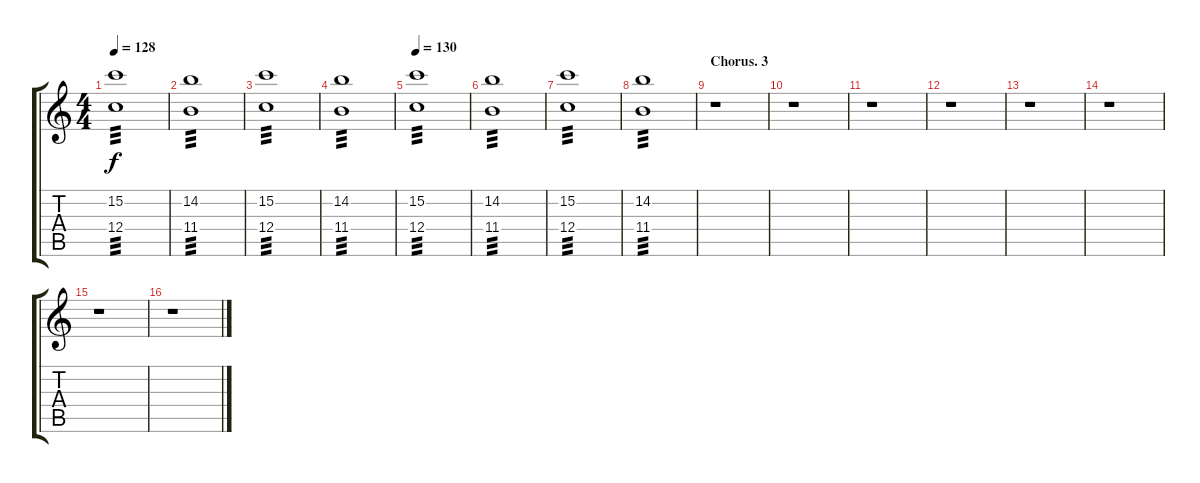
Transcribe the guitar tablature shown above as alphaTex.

\track "" {instrument distortionguitar}
\staff {score tabs}
\tuning (D4 A3 F3 C3 G2 C2) {hide}
\ts (4 4)
\tempo 128
\clef g2
\ks c
(15.2 12.4).1{tp 3 dy f} |
(14.2 11.4).1{tp 3} |
(15.2 12.4).1{tp 3} |
(14.2 11.4).1{tp 3} |
\tempo 130
(15.2 12.4).1{tp 3} |
(14.2 11.4).1{tp 3} |
(15.2 12.4).1{tp 3} |
(14.2 11.4).1{tp 3} |
\section ("" "Chorus. 3")
r.1 |
r.1 |
r.1 |
r.1 |
r.1 |
r.1 |
r.1 |
r.1
